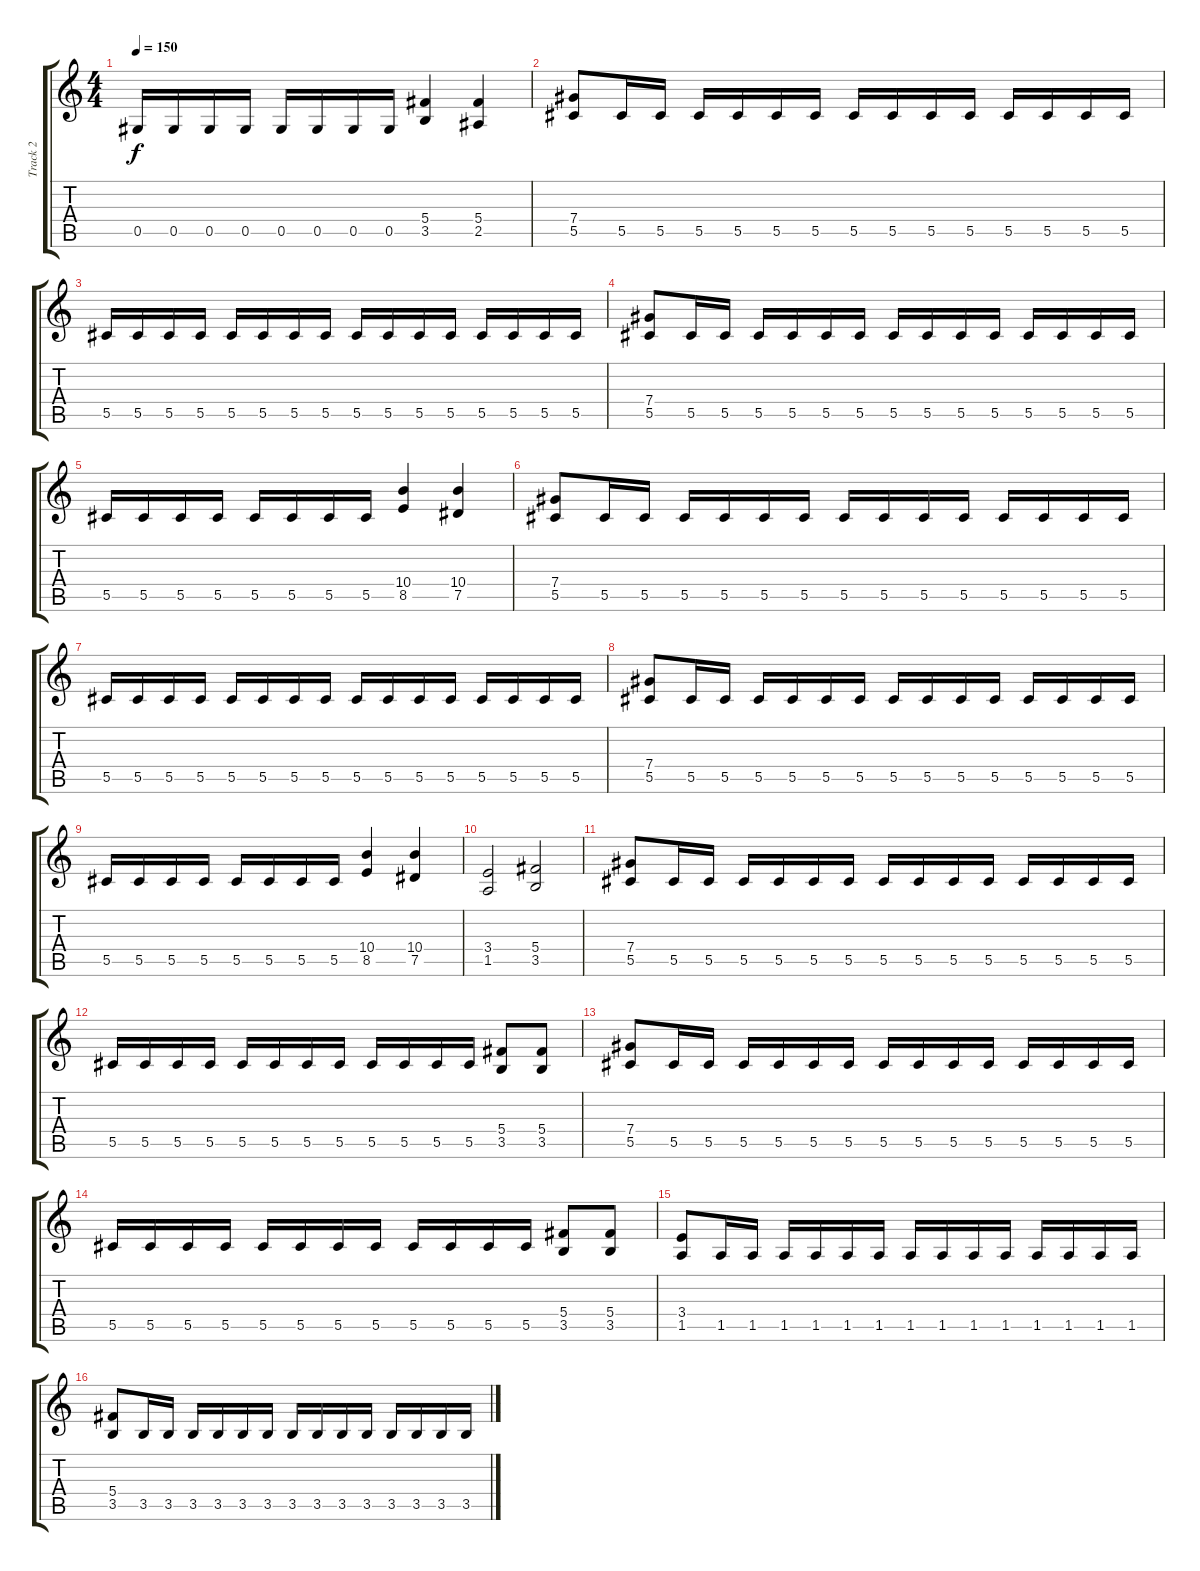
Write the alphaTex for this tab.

\track ("Track 2" "Track 2") {instrument distortionguitar}
\staff {score tabs}
\tuning (Eb4 Bb3 Gb3 Db3 Ab2 Eb2) {hide}
\ts (4 4)
\tempo 150
\clef g2
\ks c
0.5.16{dy f} 0.5.16 0.5.16 0.5.16 0.5.16 0.5.16 0.5.16 0.5.16 (5.4 3.5).4 (5.4 2.5).4 |
(7.4 5.5).8 5.5.16 5.5.16 5.5.16 5.5.16 5.5.16 5.5.16 5.5.16 5.5.16 5.5.16 5.5.16 5.5.16 5.5.16 5.5.16 5.5.16 |
5.5.16 5.5.16 5.5.16 5.5.16 5.5.16 5.5.16 5.5.16 5.5.16 5.5.16 5.5.16 5.5.16 5.5.16 5.5.16 5.5.16 5.5.16 5.5.16 |
(7.4 5.5).8 5.5.16 5.5.16 5.5.16 5.5.16 5.5.16 5.5.16 5.5.16 5.5.16 5.5.16 5.5.16 5.5.16 5.5.16 5.5.16 5.5.16 |
5.5.16 5.5.16 5.5.16 5.5.16 5.5.16 5.5.16 5.5.16 5.5.16 (10.4 8.5).4 (10.4 7.5).4 |
(7.4 5.5).8 5.5.16 5.5.16 5.5.16 5.5.16 5.5.16 5.5.16 5.5.16 5.5.16 5.5.16 5.5.16 5.5.16 5.5.16 5.5.16 5.5.16 |
5.5.16 5.5.16 5.5.16 5.5.16 5.5.16 5.5.16 5.5.16 5.5.16 5.5.16 5.5.16 5.5.16 5.5.16 5.5.16 5.5.16 5.5.16 5.5.16 |
(7.4 5.5).8 5.5.16 5.5.16 5.5.16 5.5.16 5.5.16 5.5.16 5.5.16 5.5.16 5.5.16 5.5.16 5.5.16 5.5.16 5.5.16 5.5.16 |
5.5.16 5.5.16 5.5.16 5.5.16 5.5.16 5.5.16 5.5.16 5.5.16 (10.4 8.5).4 (10.4 7.5).4 |
(3.4 1.5).2 (5.4 3.5).2 |
(7.4 5.5).8 5.5.16 5.5.16 5.5.16 5.5.16 5.5.16 5.5.16 5.5.16 5.5.16 5.5.16 5.5.16 5.5.16 5.5.16 5.5.16 5.5.16 |
5.5.16 5.5.16 5.5.16 5.5.16 5.5.16 5.5.16 5.5.16 5.5.16 5.5.16 5.5.16 5.5.16 5.5.16 (5.4 3.5).8 (5.4 3.5).8 |
(7.4 5.5).8 5.5.16 5.5.16 5.5.16 5.5.16 5.5.16 5.5.16 5.5.16 5.5.16 5.5.16 5.5.16 5.5.16 5.5.16 5.5.16 5.5.16 |
5.5.16 5.5.16 5.5.16 5.5.16 5.5.16 5.5.16 5.5.16 5.5.16 5.5.16 5.5.16 5.5.16 5.5.16 (5.4 3.5).8 (5.4 3.5).8 |
(3.4 1.5).8 1.5.16 1.5.16 1.5.16 1.5.16 1.5.16 1.5.16 1.5.16 1.5.16 1.5.16 1.5.16 1.5.16 1.5.16 1.5.16 1.5.16 |
(5.4 3.5).8 3.5.16 3.5.16 3.5.16 3.5.16 3.5.16 3.5.16 3.5.16 3.5.16 3.5.16 3.5.16 3.5.16 3.5.16 3.5.16 3.5.16
